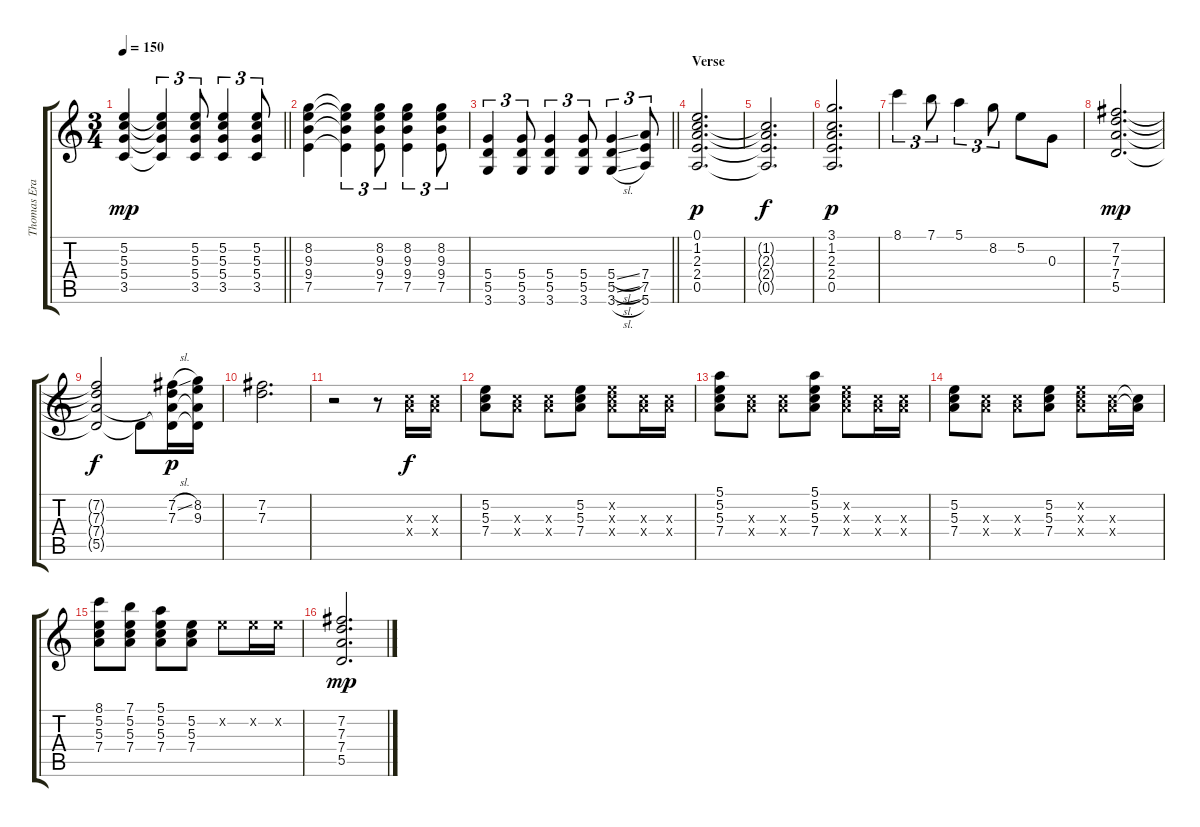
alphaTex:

\track ("Thomas Erak" "Thomas Era") {instrument distortionguitar}
\staff {score tabs}
\tuning (E4 B3 G3 D3 A2 E2) {hide}
\ts (3 4)
\tempo 150
\clef g2
\barLineRight lightlight
\ks c
(5.2 5.3 5.4 3.5).4{dy mp} (5.2{t} 5.3{t} 5.4{t} 3.5{t}).4{tu (3 2)} (5.2 5.3 5.4 3.5).8{tu (3 2)} (5.2 5.3 5.4 3.5).4{tu (3 2)} (5.2 5.3 5.4 3.5).8{tu (3 2)} |
(8.2 9.3 9.4 7.5).4 (8.2{t} 9.3{t} 9.4{t} 7.5{t}).4{tu (3 2)} (8.2 9.3 9.4 7.5).8{tu (3 2)} (8.2 9.3 9.4 7.5).4{tu (3 2)} (8.2 9.3 9.4 7.5).8{tu (3 2)} |
\barLineRight lightlight
(5.4 5.5 3.6).4{tu (3 2)} (5.4 5.5 3.6).8{tu (3 2)} (5.4 5.5 3.6).4{tu (3 2)} (5.4 5.5 3.6).8{tu (3 2)} (5.4{sl} 5.5{sl} 3.6{sl}).4{tu (3 2)} (7.4 7.5 5.6).8{tu (3 2)} |
\section ("" "Verse")
(0.1 1.2 2.3 2.4 0.5).2{d dy p} |
(1.2{t} 2.3{t} 2.4{t} 0.5{t}).2{d dy f} |
(3.1 1.2 2.3 2.4 0.5).2{d dy p} |
8.1.4{tu (3 2)} 7.1.8{tu (3 2)} 5.1.4{tu (3 2)} 8.2.8{tu (3 2)} 5.2.8 0.3.8 |
(7.2 7.3 7.4 5.5).2{d dy mp} |
(7.2{t} 7.3{t} 7.4{t} 5.5{t}).2{dy f} 5.5{t}.8 (7.2{sl} 7.3 7.4{t} 5.5{t}).16{dy p} (8.2 9.3 7.4{t} 5.5{t}).16 |
(7.2 7.3).2{d} |
r.2 r.8 (5.3{x} 7.4{x}).16{dy f} (5.3{x} 7.4{x}).16 |
(5.2 5.3 7.4).8 (5.3{x} 7.4{x}).8 (5.3{x} 7.4{x}).8 (5.2 5.3 7.4).8 (5.2{x} 5.3{x} 7.4{x}).8 (5.3{x} 7.4{x}).16 (5.3{x} 7.4{x}).16 |
(5.1 5.2 5.3 7.4).8 (5.3{x} 7.4{x}).8 (5.3{x} 7.4{x}).8 (5.1 5.2 5.3 7.4).8 (5.2{x} 5.3{x} 7.4{x}).8 (5.3{x} 7.4{x}).16 (5.3{x} 7.4{x}).16 |
(5.2 5.3 7.4).8 (5.3{x} 7.4{x}).8 (5.3{x} 7.4{x}).8 (5.2 5.3 7.4).8 (5.2{x} 5.3{x} 7.4{x}).8 (5.3{x} 7.4{x}).16 (5.3{t} 7.4{t}).16 |
(8.1 5.2 5.3 7.4).8 (7.1 5.2 5.3 7.4).8 (5.1 5.2 5.3 7.4).8 (5.2 5.3 7.4).8 5.2{x}.8 5.2{x}.16 5.2{x}.16 |
(7.2 7.3 7.4 5.5).2{d dy mp}
